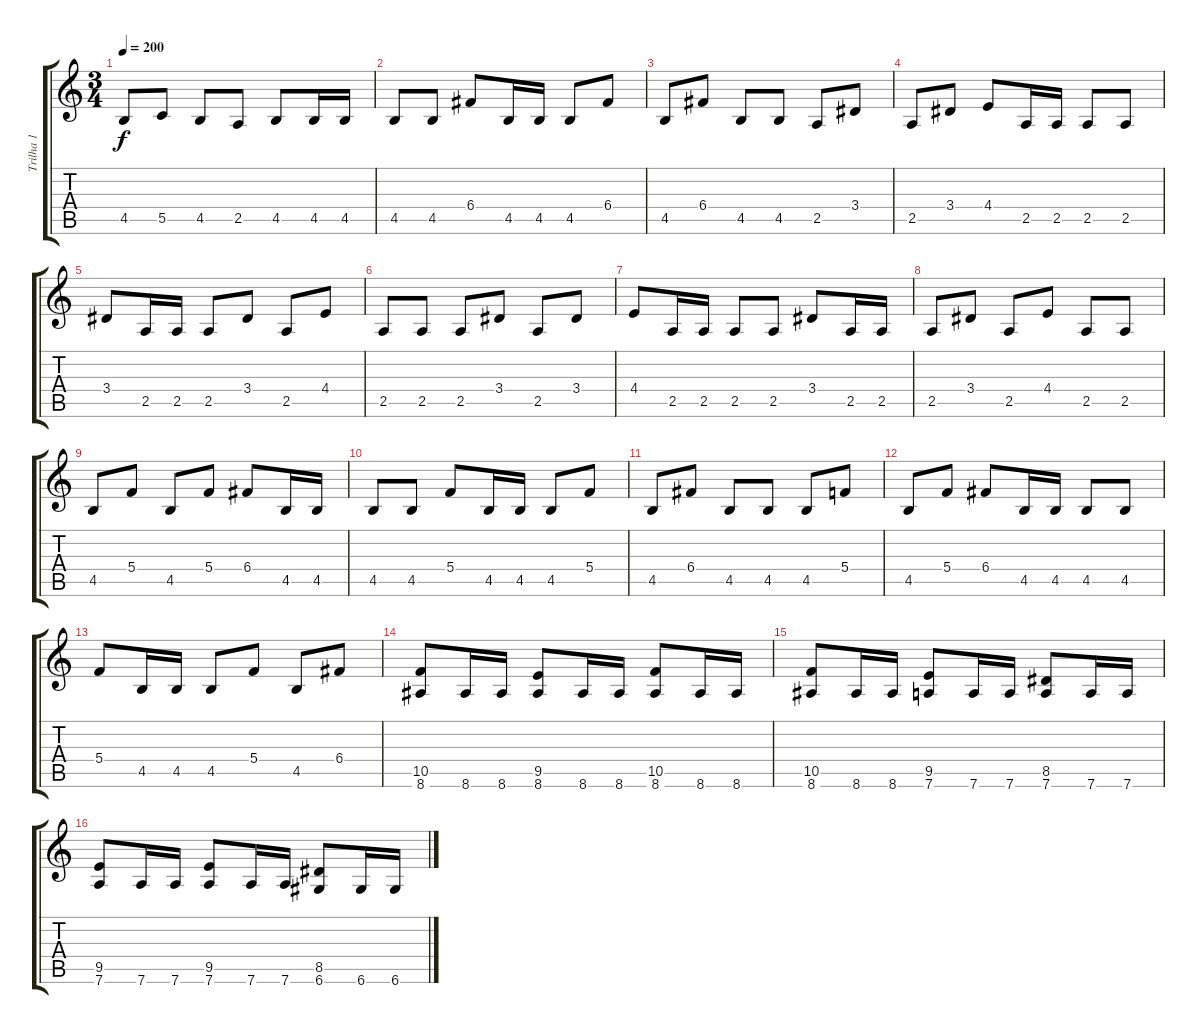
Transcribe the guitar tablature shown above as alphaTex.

\track ("Trilha 1" "Trilha 1") {instrument distortionguitar}
\staff {score tabs}
\tuning (D4 A3 F3 C3 G2 D2) {hide}
\ts (3 4)
\tempo 200
\clef g2
\ks c
4.5.8{dy f} 5.5.8 4.5.8 2.5.8 4.5.8 4.5.16 4.5.16 |
4.5.8 4.5.8 6.4.8 4.5.16 4.5.16 4.5.8 6.4.8 |
4.5.8 6.4.8 4.5.8 4.5.8 2.5.8 3.4.8 |
2.5.8 3.4.8 4.4.8 2.5.16 2.5.16 2.5.8 2.5.8 |
3.4.8 2.5.16 2.5.16 2.5.8 3.4.8 2.5.8 4.4.8 |
2.5.8 2.5.8 2.5.8 3.4.8 2.5.8 3.4.8 |
4.4.8 2.5.16 2.5.16 2.5.8 2.5.8 3.4.8 2.5.16 2.5.16 |
2.5.8 3.4.8 2.5.8 4.4.8 2.5.8 2.5.8 |
4.5.8 5.4.8 4.5.8 5.4.8 6.4.8 4.5.16 4.5.16 |
4.5.8 4.5.8 5.4.8 4.5.16 4.5.16 4.5.8 5.4.8 |
4.5.8 6.4.8 4.5.8 4.5.8 4.5.8 5.4.8 |
4.5.8 5.4.8 6.4.8 4.5.16 4.5.16 4.5.8 4.5.8 |
5.4.8 4.5.16 4.5.16 4.5.8 5.4.8 4.5.8 6.4.8 |
(10.5 8.6).8 8.6.16 8.6.16 (9.5 8.6).8 8.6.16 8.6.16 (10.5 8.6).8 8.6.16 8.6.16 |
(10.5 8.6).8 8.6.16 8.6.16 (9.5 7.6).8 7.6.16 7.6.16 (8.5 7.6).8 7.6.16 7.6.16 |
(9.5 7.6).8 7.6.16 7.6.16 (9.5 7.6).8 7.6.16 7.6.16 (8.5 6.6).8 6.6.16 6.6.16
